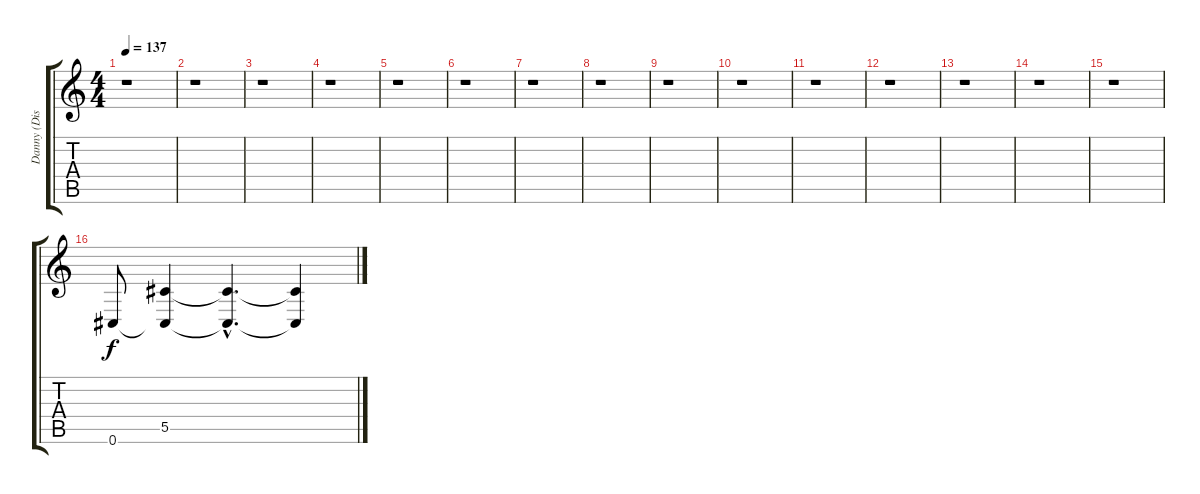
\track ("Danny (Distortion)" "Danny (Dis") {instrument distortionguitar}
\staff {score tabs}
\tuning (Eb4 Bb3 Gb3 Db3 Ab2 Db2) {hide}
\ts (4 4)
\tempo 137
\clef g2
\ks c
r.1{dy f} |
r.1 |
r.1 |
r.1 |
r.1 |
r.1 |
r.1 |
r.1 |
r.1 |
r.1 |
r.1 |
r.1 |
r.1 |
r.1 |
r.1 |
0.6.8{volume 13} (5.5 0.6{t}).4 (5.5{hac t} 0.6{hac t}).4{d} (5.5{t} 0.6{t}).4
